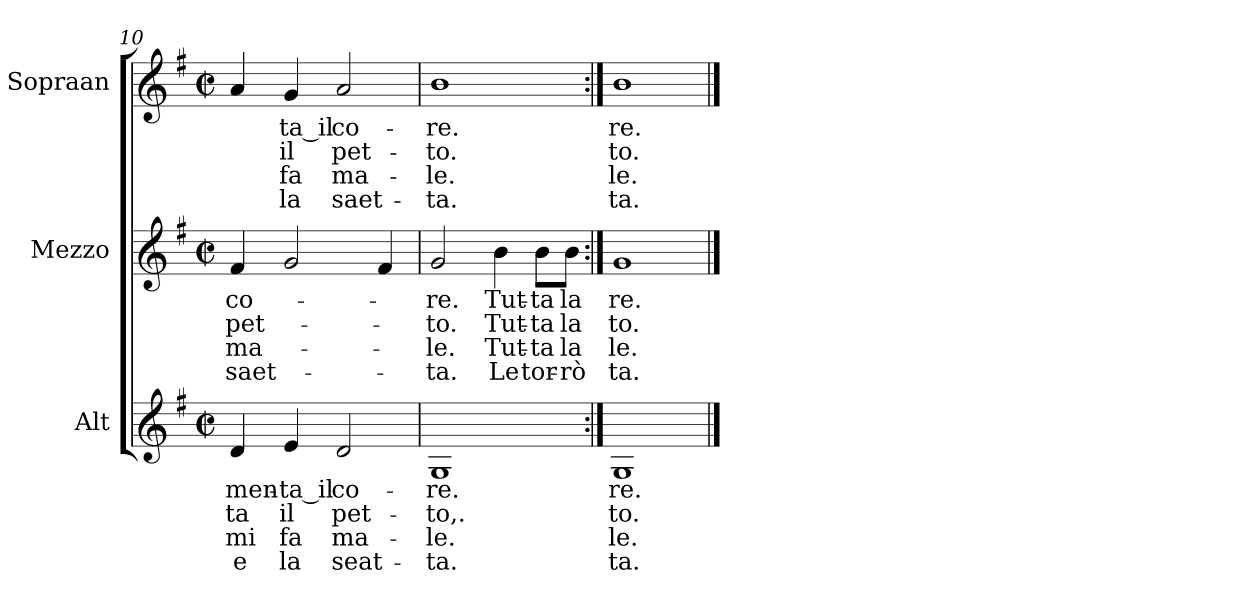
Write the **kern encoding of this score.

**kern	**text	**text	**text	**text	**kern	**text	**text	**text	**text	**kern	**text	**text	**text	**text
*part3	*part3	*part3	*part3	*part3	*part2	*part2	*part2	*part2	*part2	*part1	*part1	*part1	*part1	*part1
*staff3	*staff3	*staff3	*staff3	*staff3	*staff2	*staff2	*staff2	*staff2	*staff2	*staff1	*staff1	*staff1	*staff1	*staff1
*I"Alt	*	*	*	*	*I"Mezzo	*	*	*	*	*I"Sopraan	*	*	*	*
*I't	*	*	*	*	*	*	*	*	*	*I's	*	*	*	*
*clefG2	*	*	*	*	*clefG2	*	*	*	*	*clefG2	*	*	*	*
*ITrd-7c-12	*	*	*	*	*	*	*	*	*	*	*	*	*	*
*k[f#]	*	*	*	*	*k[f#]	*	*	*	*	*k[f#]	*	*	*	*
*G:	*	*	*	*	*G:	*	*	*	*	*G:	*	*	*	*
*M2/2	*	*	*	*	*M2/2	*	*	*	*	*M2/2	*	*	*	*
*met(c|)	*	*	*	*	*met(c|)	*	*	*	*	*met(c|)	*	*	*	*
=10	=10	=10	=10	=10	=10	=10	=10	=10	=10	=10	=10	=10	=10	=10
!	!LO:LY:b:color=#000000	!LO:LY:b:color=#000000	!LO:LY:b:color=#000000	!LO:LY:b:color=#000000	!	!	!	!	!	!	!	!	!	!
!	!	!	!	!	!	!LO:LY:b:color=#000000	!LO:LY:b:color=#000000	!LO:LY:b:color=#000000	!LO:LY:b:color=#000000	!	!	!	!	!
4ddi/	-men-	-ta	mi	e	4f#i/	co-	pet-	ma-	-saet-	4ai/	.	.	.	.
!	!LO:LY:b:color=#000000	!LO:LY:b:color=#000000	!LO:LY:b:color=#000000	!LO:LY:b:color=#000000	!	!	!	!	!	!	!	!	!	!
!	!	!	!	!	!	!	!	!	!	!	!LO:LY:b:color=#000000	!LO:LY:b:color=#000000	!LO:LY:b:color=#000000	!LO:LY:b:color=#000000
4eei/	-ta_il	il	fa	la	2gi/	.	.	.	.	4gi/	-ta_il	il	fa	la
!	!LO:LY:b:color=#000000	!LO:LY:b:color=#000000	!LO:LY:b:color=#000000	!LO:LY:b:color=#000000	!	!	!	!	!	!	!	!	!	!
!	!	!	!	!	!	!	!	!	!	!	!LO:LY:b:color=#000000	!LO:LY:b:color=#000000	!LO:LY:b:color=#000000	!LO:LY:b:color=#000000
2ddi/	co-	pet-	ma-	-seat-	.	.	.	.	.	2ai/	co-	pet-	ma-	-saet-
.	.	.	.	.	4f#i/	.	.	.	.	.	.	.	.	.
=11	=11	=11	=11	=11	=11	=11	=11	=11	=11	=11	=11	=11	=11	=11
!	!LO:LY:b:color=#000000	!LO:LY:b:color=#000000	!LO:LY:b:color=#000000	!LO:LY:b:color=#000000	!	!	!	!	!	!	!	!	!	!
!	!	!	!	!	!	!LO:LY:b:color=#000000	!LO:LY:b:color=#000000	!LO:LY:b:color=#000000	!LO:LY:b:color=#000000	!	!	!	!	!
!	!	!	!	!	!	!	!	!	!	!	!LO:LY:b:color=#000000	!LO:LY:b:color=#000000	!LO:LY:b:color=#000000	!LO:LY:b:color=#000000
1gi	-re.	-to,.	-le.	ta.	2gi/	-re.	-to.	-le.	ta.	1bi	-re.	-to.	-le.	ta.
!	!	!	!	!	!	!LO:LY:b:color=#000000	!LO:LY:b:color=#000000	!LO:LY:b:color=#000000	!LO:LY:b:color=#000000	!	!	!	!	!
.	.	.	.	.	4bi\	Tut-	Tut-	Tut-	-Le	.	.	.	.	.
!	!	!	!	!	!	!LO:LY:b:color=#000000	!LO:LY:b:color=#000000	!LO:LY:b:color=#000000	!LO:LY:b:color=#000000	!	!	!	!	!
.	.	.	.	.	8bi\L	-ta	-ta	ta	tor-	.	.	.	.	.
!	!	!	!	!	!	!LO:LY:b:color=#000000	!LO:LY:b:color=#000000	!LO:LY:b:color=#000000	!LO:LY:b:color=#000000	!	!	!	!	!
.	.	.	.	.	8bi\J	la	la	-la	rò	.	.	.	.	.
=12:|!	=12:|!	=12:|!	=12:|!	=12:|!	=12:|!	=12:|!	=12:|!	=12:|!	=12:|!	=12:|!	=12:|!	=12:|!	=12:|!	=12:|!
!	!LO:LY:b:color=#000000	!LO:LY:b:color=#000000	!LO:LY:b:color=#000000	!LO:LY:b:color=#000000	!	!	!	!	!	!	!	!	!	!
!	!	!	!	!	!	!LO:LY:b:color=#000000	!LO:LY:b:color=#000000	!LO:LY:b:color=#000000	!LO:LY:b:color=#000000	!	!	!	!	!
!	!	!	!	!	!	!	!	!	!	!	!LO:LY:b:color=#000000	!LO:LY:b:color=#000000	!LO:LY:b:color=#000000	!LO:LY:b:color=#000000
1gi	re.	to.	le.	ta.	1gi	re.	to.	le.	ta.	1bi	re.	to.	le.	ta.
==	==	==	==	==	==	==	==	==	==	==	==	==	==	==
*-	*-	*-	*-	*-	*-	*-	*-	*-	*-	*-	*-	*-	*-	*-
